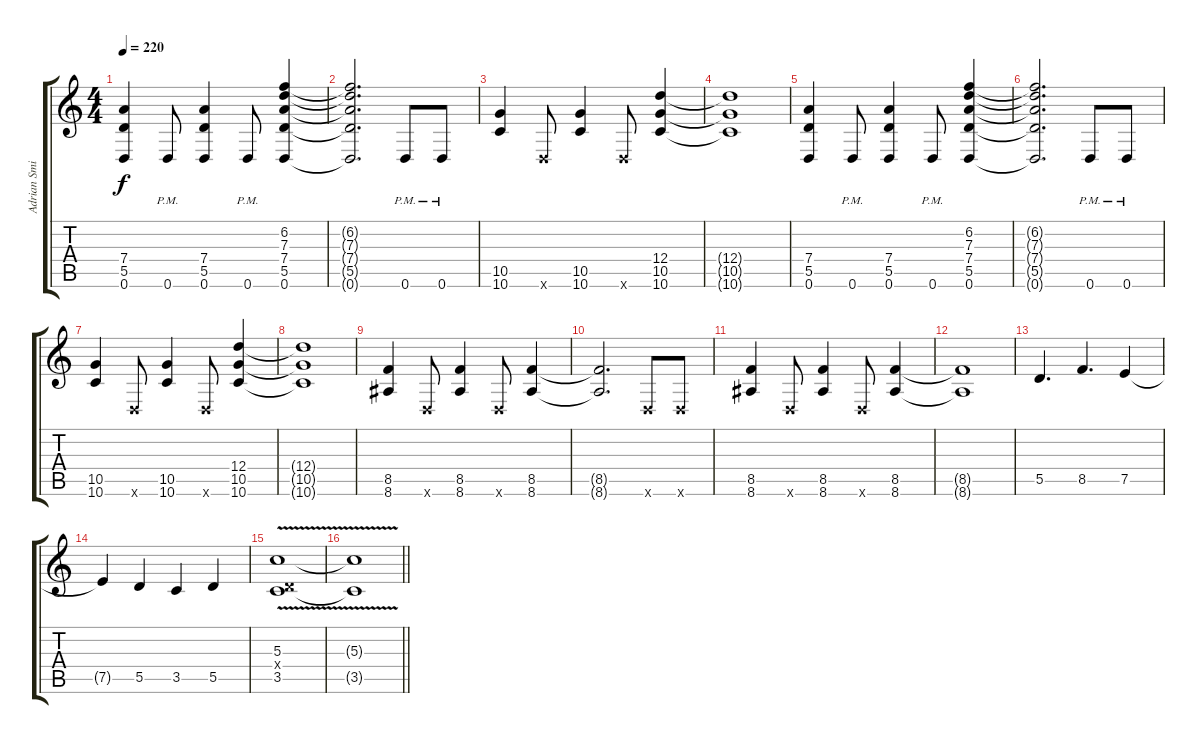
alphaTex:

\track ("Adrian Smith" "Adrian Smi") {instrument overdrivenguitar}
\staff {score tabs}
\tuning (E4 B3 G3 D3 A2 D2) {hide}
\ts (4 4)
\tempo 220
\clef g2
\ks c
(7.4 5.5 0.6).4{dy f} 0.6{pm}.8 (7.4 5.5 0.6).4 0.6{pm}.8 (6.2 7.3 7.4 5.5 0.6).4 |
(6.2{t} 7.3{t} 7.4{t} 5.5{t} 0.6{t}).2{d} 0.6{pm}.8 0.6{pm}.8 |
(10.5 10.6).4 0.6{x}.8 (10.5 10.6).4 0.6{x}.8 (12.4 10.5 10.6).4 |
(12.4{t} 10.5{t} 10.6{t}).1 |
(7.4 5.5 0.6).4 0.6{pm}.8 (7.4 5.5 0.6).4 0.6{pm}.8 (6.2 7.3 7.4 5.5 0.6).4 |
(6.2{t} 7.3{t} 7.4{t} 5.5{t} 0.6{t}).2{d} 0.6{pm}.8 0.6{pm}.8 |
(10.5 10.6).4 0.6{x}.8 (10.5 10.6).4 0.6{x}.8 (12.4 10.5 10.6).4 |
(12.4{t} 10.5{t} 10.6{t}).1 |
(8.5 8.6).4 0.6{x}.8 (8.5 8.6).4 0.6{x}.8 (8.5 8.6).4 |
(8.5{t} 8.6{t}).2{d} 0.6{x}.8 0.6{x}.8 |
(8.5 8.6).4 0.6{x}.8 (8.5 8.6).4 0.6{x}.8 (8.5 8.6).4 |
(8.5{t} 8.6{t}).1 |
5.5.4{d} 8.5.4{d} 7.5.4 |
7.5{t}.4 5.5.4 3.5.4 5.5.4 |
(5.3{v} 0.4{x} 3.5{v}).1 |
\barLineRight lightlight
(5.3{t} 3.5{t}).1
